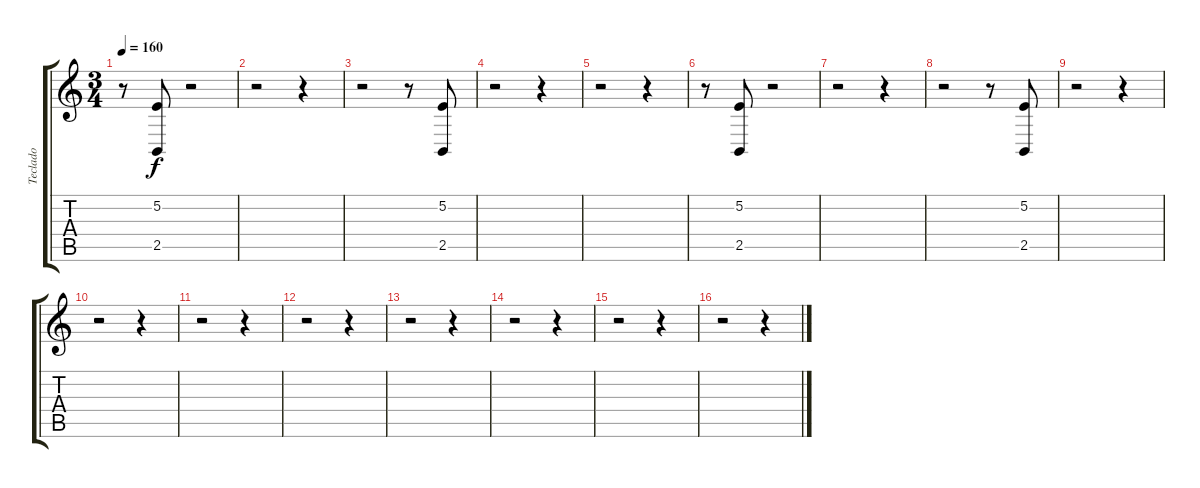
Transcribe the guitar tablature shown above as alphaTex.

\track ("Teclado" "Teclado") {instrument tubularbells}
\staff {score tabs}
\tuning (E4 B3 G3 D3 A2 E2) {hide}
\ts (3 4)
\tempo 160
\clef g2
\ks c
r.8{dy f} (5.2 2.5).8 r.2 |
r.2 r.4 |
r.2 r.8 (5.2 2.5).8 |
r.2 r.4 |
r.2 r.4 |
r.8 (5.2 2.5).8 r.2 |
r.2 r.4 |
r.2 r.8 (5.2 2.5).8 |
r.2 r.4 |
r.2 r.4 |
r.2 r.4 |
r.2 r.4 |
r.2 r.4 |
r.2 r.4 |
r.2 r.4 |
r.2 r.4
